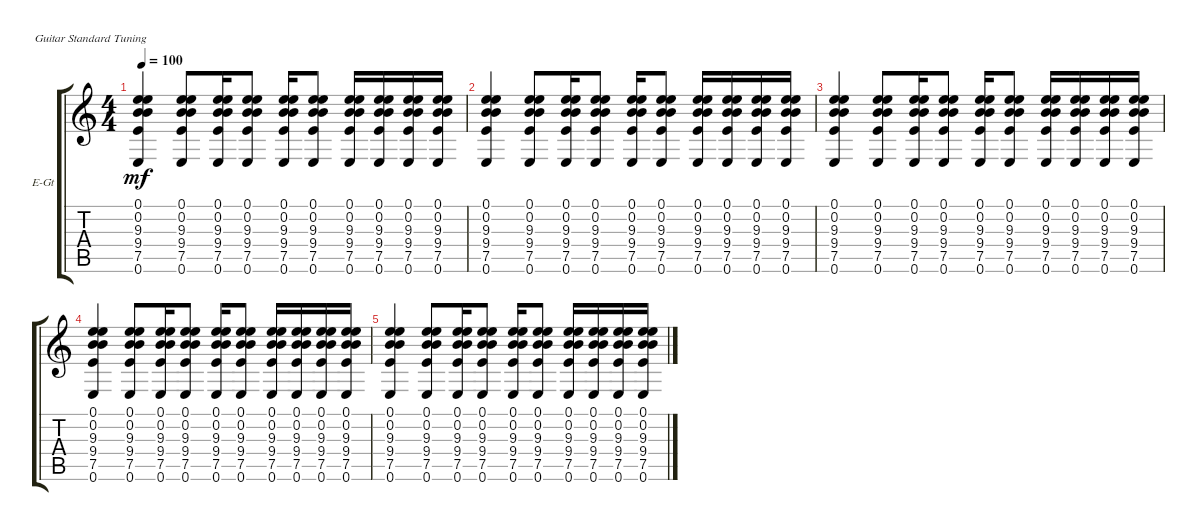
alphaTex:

\defaultSystemsLayout 4
\bracketExtendMode groupsimilarinstruments
\firstSystemTrackNameOrientation horizontal
\otherSystemsTrackNameOrientation horizontal
\track ("Rythmic Guitar" "E-Gt") {instrument overdrivenguitar}
\staff {score tabs}
\tuning (E4 B3 G3 D3 A2 E2)
\ts (4 4)
\tempo 100
\clef g2
\scale
0.333333
\ks c
(0.6 7.5 9.4 9.3 0.2 0.1).4{dy mf} (0.6 7.5 9.4 9.3 0.2 0.1).8 (0.6 7.5 9.4 9.3 0.1 0.2).16 (0.1 0.2 9.3 9.4 7.5 0.6).8 (0.6 7.5 9.4 9.3 0.1 0.2).16 (0.1 0.2 9.3 9.4 7.5 0.6).8 (0.6 7.5 9.4 9.3 0.2 0.1).16 (0.6 7.5 9.4 9.3 0.2 0.1).16 (0.6 7.5 9.4 9.3 0.2 0.1).16 (0.6 7.5 9.4 9.3 0.2 0.1).16 |
\scale
0.333333 (0.6 7.5 9.4 9.3 0.2 0.1).4 (0.6 7.5 9.4 9.3 0.2 0.1).8 (0.6 7.5 9.4 9.3 0.1 0.2).16 (0.1 0.2 9.3 9.4 7.5 0.6).8 (0.6 7.5 9.4 9.3 0.1 0.2).16 (0.1 0.2 9.3 9.4 7.5 0.6).8 (0.6 7.5 9.4 9.3 0.2 0.1).16 (0.6 7.5 9.4 9.3 0.2 0.1).16 (0.6 7.5 9.4 9.3 0.2 0.1).16 (0.6 7.5 9.4 9.3 0.2 0.1).16 |
(0.6 7.5 9.4 9.3 0.2 0.1).4 (0.6 7.5 9.4 9.3 0.2 0.1).8 (0.6 7.5 9.4 9.3 0.1 0.2).16 (0.1 0.2 9.3 9.4 7.5 0.6).8 (0.6 7.5 9.4 9.3 0.1 0.2).16 (0.1 0.2 9.3 9.4 7.5 0.6).8 (0.6 7.5 9.4 9.3 0.2 0.1).16 (0.6 7.5 9.4 9.3 0.2 0.1).16 (0.6 7.5 9.4 9.3 0.2 0.1).16 (0.6 7.5 9.4 9.3 0.2 0.1).16 |
(0.6 7.5 9.4 9.3 0.2 0.1).4 (0.6 7.5 9.4 9.3 0.2 0.1).8 (0.6 7.5 9.4 9.3 0.1 0.2).16 (0.1 0.2 9.3 9.4 7.5 0.6).8 (0.6 7.5 9.4 9.3 0.1 0.2).16 (0.1 0.2 9.3 9.4 7.5 0.6).8 (0.6 7.5 9.4 9.3 0.2 0.1).16 (0.6 7.5 9.4 9.3 0.2 0.1).16 (0.6 7.5 9.4 9.3 0.2 0.1).16 (0.6 7.5 9.4 9.3 0.2 0.1).16 |
(0.6 7.5 9.4 9.3 0.2 0.1).4 (0.6 7.5 9.4 9.3 0.2 0.1).8 (0.6 7.5 9.4 9.3 0.1 0.2).16 (0.1 0.2 9.3 9.4 7.5 0.6).8 (0.6 7.5 9.4 9.3 0.1 0.2).16 (0.1 0.2 9.3 9.4 7.5 0.6).8 (0.6 7.5 9.4 9.3 0.2 0.1).16 (0.6 7.5 9.4 9.3 0.2 0.1).16 (0.6 7.5 9.4 9.3 0.2 0.1).16 (0.6 7.5 9.4 9.3 0.2 0.1).16
